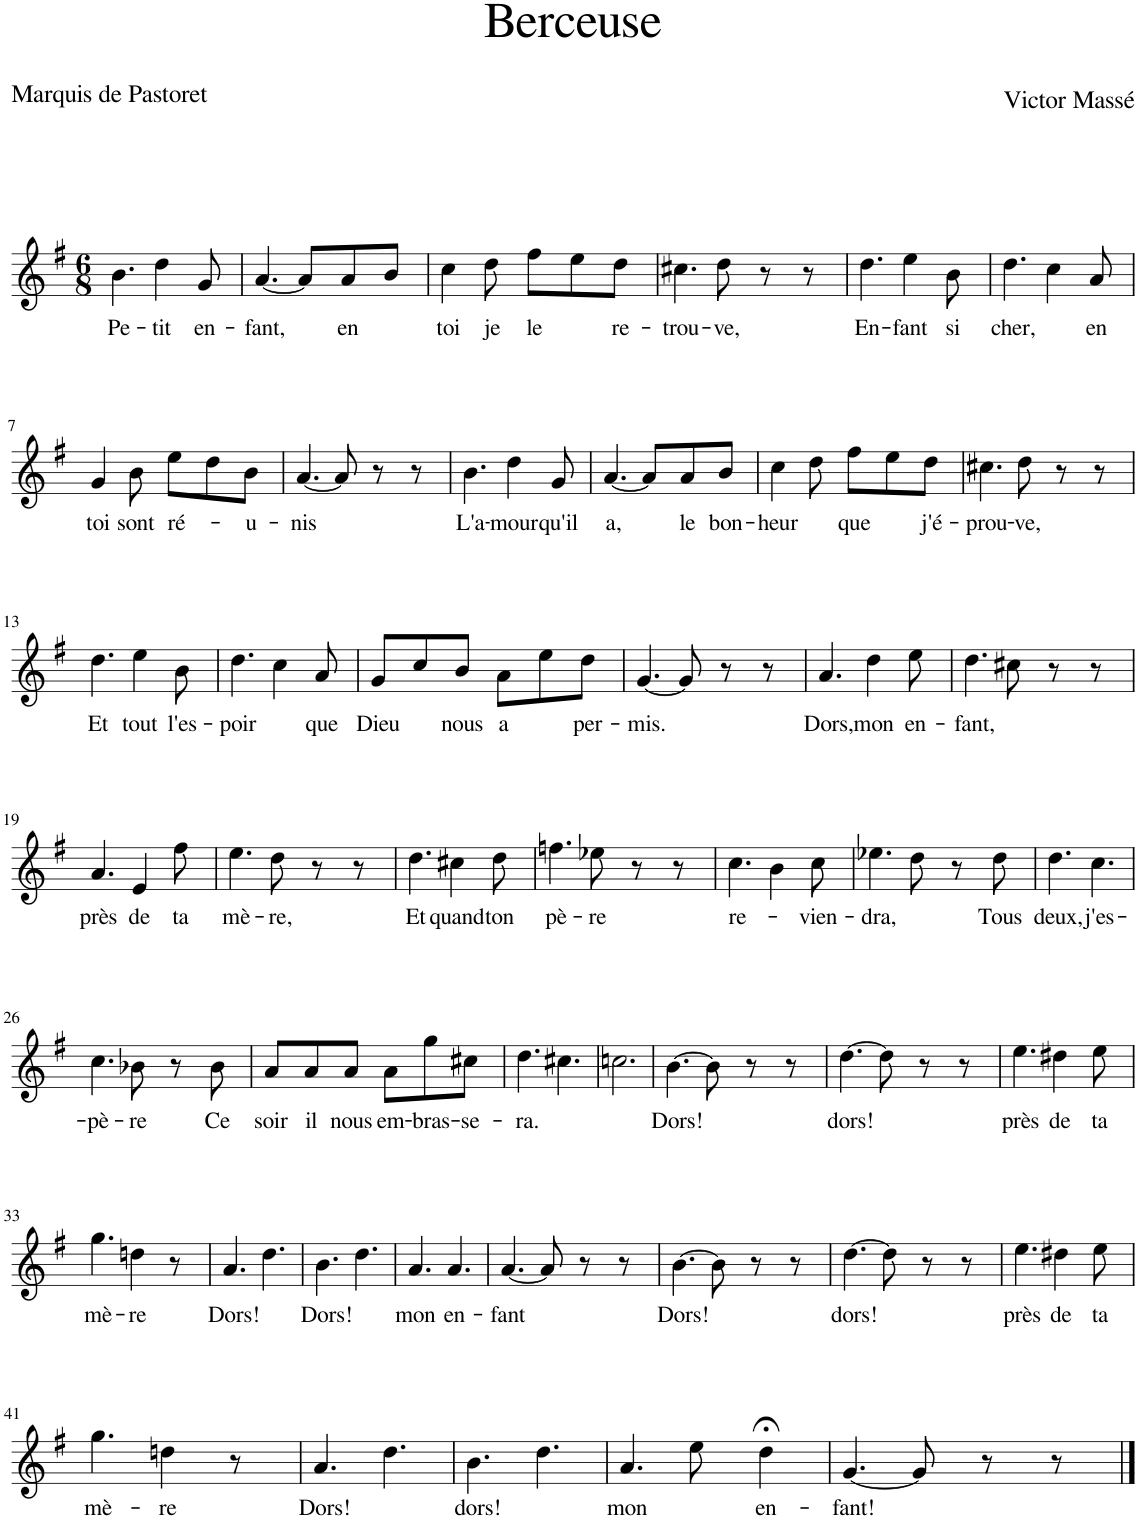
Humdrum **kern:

**kern	**text
*part1	*part1
*staff1	*staff1
*I"Piano	*
*I'Pno	*
*clefG2	*
*k[f#]	*
*M6/8	*
=1	=1
!	!LO:LY:b
4.b\	Pe-
!	!LO:LY:b
4dd\	-tit
!	!LO:LY:b
8g/	en-
=2	=2
!	!LO:LY:b
[4.a/	-fant,
8a/L]	.
!	!LO:LY:b
8a/	en
8b/J	.
=3	=3
!	!LO:LY:b
4cc\	toi
!	!LO:LY:b
8dd\	je
!	!LO:LY:b
8ff#\L	le
8ee\	.
!	!LO:LY:b
8dd\J	re-
=4	=4
!	!LO:LY:b
4.cc#X\	-trou-
!	!LO:LY:b
8dd\	-ve,
8r	.
8r	.
=5	=5
!	!LO:LY:b
4.dd\	En-
!	!LO:LY:b
4ee\	-fant
!	!LO:LY:b
8b\	si
=6	=6
!	!LO:LY:b
4.dd\	cher,
4cc\	.
!	!LO:LY:b
8a/	en
!!LO:LB:g=z
=7	=7
!	!LO:LY:b
4g/	toi
!	!LO:LY:b
8b\	sont
!	!LO:LY:b
8ee\L	ré-
8dd\	.
!	!LO:LY:b
8b\J	-u-
=8	=8
!	!LO:LY:b
[4.a/	-nis
8a/]	.
8r	.
8r	.
=9	=9
!	!LO:LY:b
4.b\	L'a-
!	!LO:LY:b
4dd\	-mour
!	!LO:LY:b
8g/	qu'il
=10	=10
!	!LO:LY:b
[4.a/	a,
8a/L]	.
!	!LO:LY:b
8a/	le
!	!LO:LY:b
8b/J	bon-
=11	=11
!	!LO:LY:b
4cc\	-heur
8dd\	.
!	!LO:LY:b
8ff#\L	que
8ee\	.
!	!LO:LY:b
8dd\J	j'é-
=12	=12
!	!LO:LY:b
4.cc#X\	-prou-
!	!LO:LY:b
8dd\	-ve,
8r	.
8r	.
!!LO:LB:g=z
=13	=13
!	!LO:LY:b
4.dd\	Et
!	!LO:LY:b
4ee\	tout
!	!LO:LY:b
8b\	l'es-
=14	=14
!	!LO:LY:b
4.dd\	-poir
4cc\	.
!	!LO:LY:b
8a/	que
=15	=15
!	!LO:LY:b
8g/L	Dieu
8cc/	.
!	!LO:LY:b
8b/J	nous
!	!LO:LY:b
8a\L	a
8ee\	.
!	!LO:LY:b
8dd\J	per-
=16	=16
!	!LO:LY:b
[4.g/	-mis.
8g/]	.
8r	.
8r	.
=17	=17
!	!LO:LY:b
4.a/	Dors,
!	!LO:LY:b
4dd\	mon
!	!LO:LY:b
8ee\	en-
=18	=18
!	!LO:LY:b
4.dd\	-fant,
8cc#X\	.
8r	.
8r	.
!!LO:LB:g=z
=19	=19
!	!LO:LY:b
4.a/	près
!	!LO:LY:b
4e/	de
!	!LO:LY:b
8ff#\	ta
=20	=20
!	!LO:LY:b
4.ee\	mè-
!	!LO:LY:b
8dd\	-re,
8r	.
8r	.
=21	=21
!	!LO:LY:b
4.dd\	Et
!	!LO:LY:b
4cc#X\	quand
!	!LO:LY:b
8dd\	ton
=22	=22
!	!LO:LY:b
4.ffn\	pè-
!	!LO:LY:b
8ee-X\	-re
8r	.
8r	.
=23	=23
!	!LO:LY:b
4.cc\	re-
4b\	.
!	!LO:LY:b
8cc\	-vien-
=24	=24
!	!LO:LY:b
4.ee-X\	-dra,
8dd\	.
8r	.
!	!LO:LY:b
8dd\	Tous
=25	=25
!	!LO:LY:b
4.dd\	deux,
!	!LO:LY:b
4.cc\	j'es-
!!LO:LB:g=z
=26	=26
!	!LO:LY:b
4.cc\	-pè-
!	!LO:LY:b
8b-X\	-re
8r	.
!	!LO:LY:b
8b-\	Ce
=27	=27
!	!LO:LY:b
8a/L	soir
!	!LO:LY:b
8a/	il
!	!LO:LY:b
8a/J	nous
!	!LO:LY:b
8a\L	em-
!	!LO:LY:b
8gg\	-bras-
!	!LO:LY:b
8cc#X\J	-se-
=28	=28
!	!LO:LY:b
4.dd\	-ra.
4.cc#X\	.
=29	=29
2.ccn\	.
=30	=30
!	!LO:LY:b
[4.b\	Dors!
8b\]	.
8r	.
8r	.
=31	=31
!	!LO:LY:b
[4.dd\	dors!
8dd\]	.
8r	.
8r	.
=32	=32
!	!LO:LY:b
4.ee\	près
!	!LO:LY:b
4dd#X\	de
!	!LO:LY:b
8ee\	ta
!!LO:LB:g=z
=33	=33
!	!LO:LY:b
4.gg\	mè-
!	!LO:LY:b
4ddn\	-re
8r	.
=34	=34
!	!LO:LY:b
4.a/	Dors!
4.dd\	.
=35	=35
!	!LO:LY:b
4.b\	Dors!
4.dd\	.
=36	=36
!	!LO:LY:b
4.a/	mon
!	!LO:LY:b
4.a/	en-
=37	=37
!	!LO:LY:b
[4.a/	-fant
8a/]	.
8r	.
8r	.
=38	=38
!	!LO:LY:b
[4.b\	Dors!
8b\]	.
8r	.
8r	.
=39	=39
!	!LO:LY:b
[4.dd\	dors!
8dd\]	.
8r	.
8r	.
=40	=40
!	!LO:LY:b
4.ee\	près
!	!LO:LY:b
4dd#X\	de
!	!LO:LY:b
8ee\	ta
!!LO:LB:g=z
=41	=41
!	!LO:LY:b
4.gg\	mè-
!	!LO:LY:b
4ddn\	-re
8r	.
=42	=42
!	!LO:LY:b
4.a/	Dors!
4.dd\	.
=43	=43
!	!LO:LY:b
4.b\	dors!
4.dd\	.
=44	=44
!	!LO:LY:b
4.a/	mon
8ee\	.
!	!LO:LY:b
4dd;<\	en-
=45	=45
!	!LO:LY:b
[4.g/	-fant!
8g/]	.
8r	.
8r	.
==	==
*-	*-
